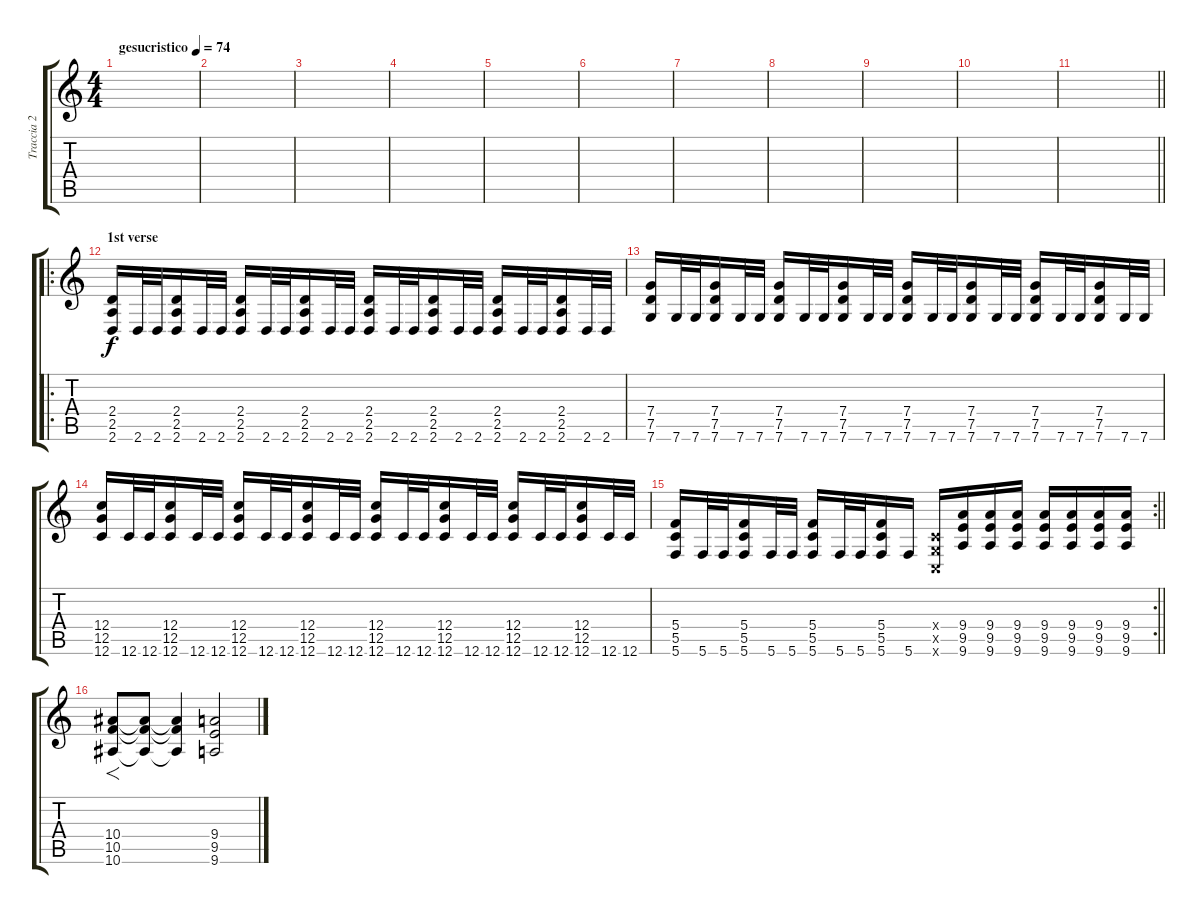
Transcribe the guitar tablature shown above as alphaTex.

\track ("Traccia 2" "Traccia 2") {instrument overdrivenguitar}
\staff {score tabs}
\tuning (D4 A3 F3 C3 G2 C2) {hide}
\ts (4 4)
\tempo (74 "gesucristico")
\clef g2
\ks c
|
|
|
|
|
|
|
|
|
|
\barLineRight lightlight
|
\ro
\section ("" "1st verse")
(2.4 2.5 2.6).16 2.6.32 2.6.32 (2.4 2.5 2.6).16 2.6.32 2.6.32 (2.4 2.5 2.6).16 2.6.32 2.6.32 (2.4 2.5 2.6).16 2.6.32 2.6.32 (2.4 2.5 2.6).16 2.6.32 2.6.32 (2.4 2.5 2.6).16 2.6.32 2.6.32 (2.4 2.5 2.6).16 2.6.32 2.6.32 (2.4 2.5 2.6).16 2.6.32 2.6.32 |
(7.4 7.5 7.6).16 7.6.32 7.6.32 (7.4 7.5 7.6).16 7.6.32 7.6.32 (7.4 7.5 7.6).16 7.6.32 7.6.32 (7.4 7.5 7.6).16 7.6.32 7.6.32 (7.4 7.5 7.6).16 7.6.32 7.6.32 (7.4 7.5 7.6).16 7.6.32 7.6.32 (7.4 7.5 7.6).16 7.6.32 7.6.32 (7.4 7.5 7.6).16 7.6.32 7.6.32 |
(12.4 12.5 12.6).16 12.6.32 12.6.32 (12.4 12.5 12.6).16 12.6.32 12.6.32 (12.4 12.5 12.6).16 12.6.32 12.6.32 (12.4 12.5 12.6).16 12.6.32 12.6.32 (12.4 12.5 12.6).16 12.6.32 12.6.32 (12.4 12.5 12.6).16 12.6.32 12.6.32 (12.4 12.5 12.6).16 12.6.32 12.6.32 (12.4 12.5 12.6).16 12.6.32 12.6.32 |
\rc 2
\barLineRight lightlight
(5.4 5.5 5.6).16 5.6.32 5.6.32 (5.4 5.5 5.6).16 5.6.32 5.6.32 (5.4 5.5 5.6).16 5.6.32 5.6.32 (5.4 5.5 5.6).16 5.6.16 (0.4{x} 0.5{x} 0.6{x}).16 (9.4 9.5 9.6).16 (9.4 9.5 9.6).16 (9.4 9.5 9.6).16 (9.4 9.5 9.6).16 (9.4 9.5 9.6).16 (9.4 9.5 9.6).16 (9.4 9.5 9.6).16 |
(10.4 10.5 10.6).8{f} (10.4{t} 10.5{t} 10.6{t}).8 (10.4{t} 10.5{t} 10.6{t}).4 (9.4 9.5 9.6).2
